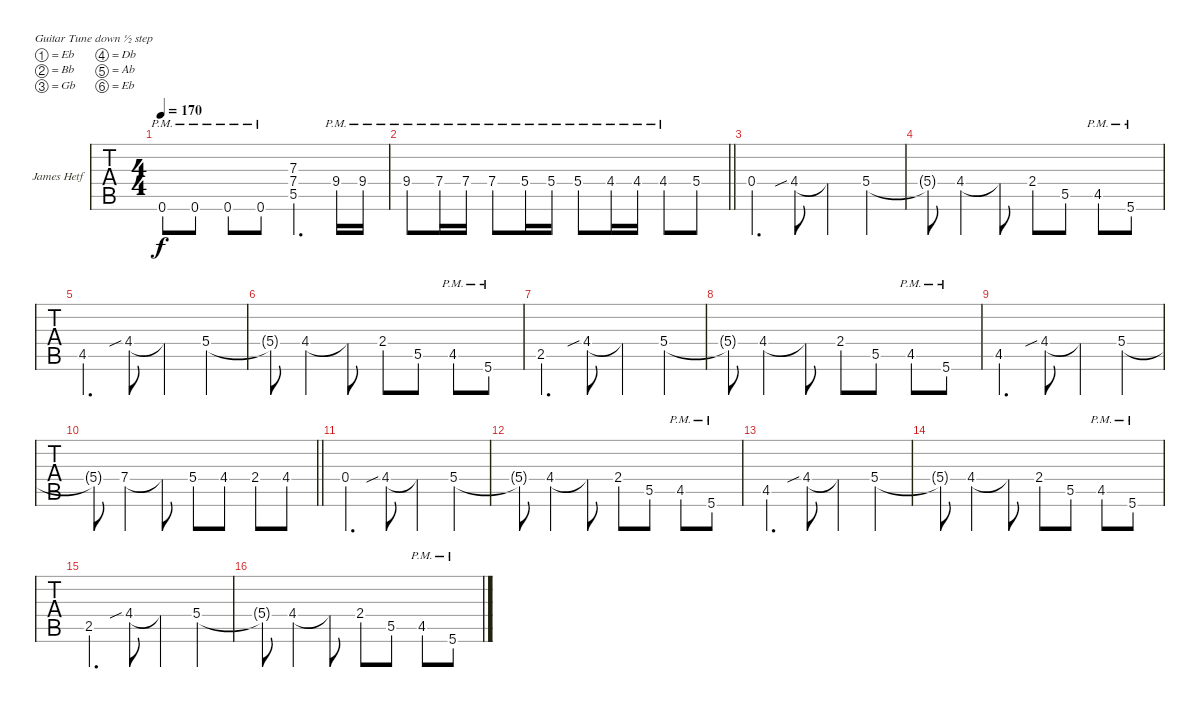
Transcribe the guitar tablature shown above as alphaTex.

\bracketExtendMode groupsimilarinstruments
\firstSystemTrackNameOrientation horizontal
\otherSystemsTrackNameOrientation horizontal
\track ("James Hetfield" "James Hetf") {instrument distortionguitar}
\staff {tabs}
\tuning (Eb4 Bb3 Gb3 Db3 Ab2 Eb2)
\ts (4 4)
\tempo 170
\clef g2
\ks c
0.6{pm}.8{dy f} 0.6{pm}.8 0.6{pm}.8 0.6{pm}.8 (7.3 7.4 5.5).4{d} 9.4{pm}.16 9.4{pm}.16 |
\barLineRight lightlight
9.4{pm}.8 7.4{pm}.16 7.4{pm}.16 7.4{pm}.8 5.4{pm}.16 5.4{pm}.16 5.4{pm}.8 4.4{pm}.16 4.4{pm}.16 4.4{pm}.8 5.4.8 |
0.4.4{d} 4.4{sib}.8 4.4{t}.4 5.4.4 |
5.4{t}.8 4.4.4 4.4{t}.8 2.4.8 5.5.8 4.5{pm}.8 5.6{pm}.8 |
4.5.4{d} 4.4{sib}.8 4.4{t}.4 5.4.4 |
5.4{t}.8 4.4.4 4.4{t}.8 2.4.8 5.5.8 4.5{pm}.8 5.6{pm}.8 |
2.5.4{d} 4.4{sib}.8 4.4{t}.4 5.4.4 |
5.4{t}.8 4.4.4 4.4{t}.8 2.4.8 5.5.8 4.5{pm}.8 5.6{pm}.8 |
4.5.4{d} 4.4{sib}.8 4.4{t}.4 5.4.4 |
\barLineRight lightlight
5.4{t}.8 7.4.4 7.4{t}.8 5.4.8 4.4.8 2.4.8 4.4.8 |
\ks bminor
0.4.4{d} 4.4{sib}.8 4.4{t}.4 5.4.4 |
5.4{t}.8 4.4.4 4.4{t}.8 2.4.8 5.5.8 4.5{pm}.8 5.6{pm}.8 |
4.5.4{d} 4.4{sib}.8 4.4{t}.4 5.4.4 |
5.4{t}.8 4.4.4 4.4{t}.8 2.4.8 5.5.8 4.5{pm}.8 5.6{pm}.8 |
2.5.4{d} 4.4{sib}.8 4.4{t}.4 5.4.4 |
5.4{t}.8 4.4.4 4.4{t}.8 2.4.8 5.5.8 4.5{pm}.8 5.6{pm}.8
